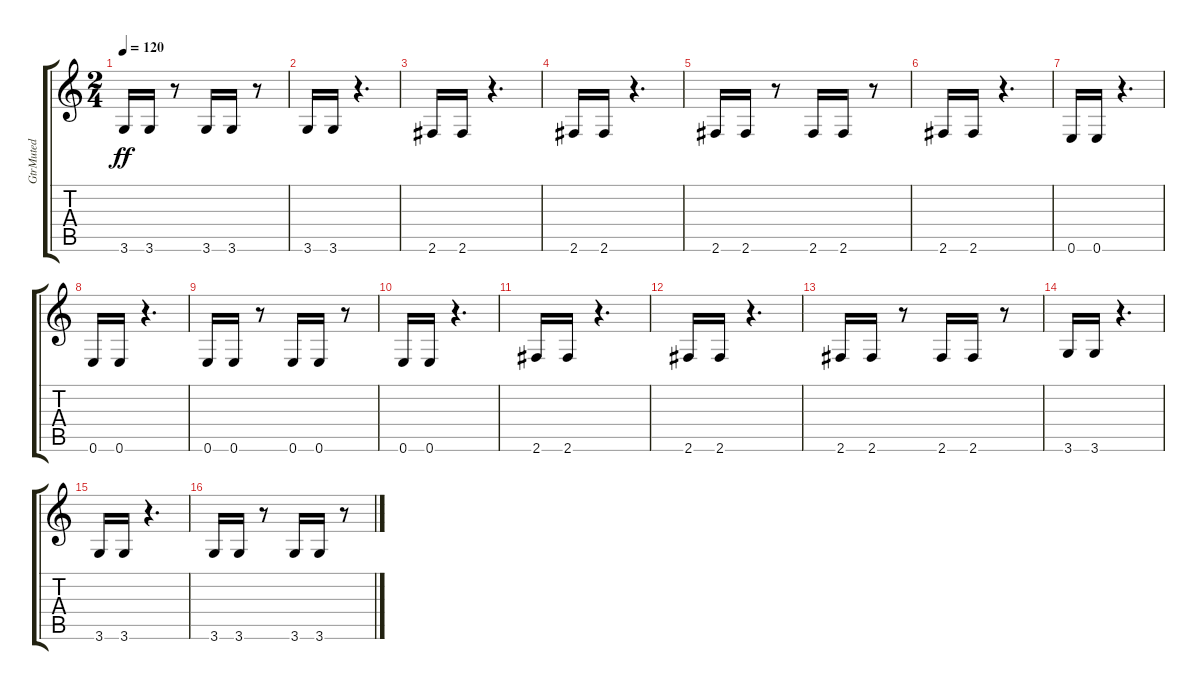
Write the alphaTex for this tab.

\track ("GtrMuted" "GtrMuted") {instrument electricguitarmuted}
\staff {score tabs}
\tuning (E4 B3 G3 D3 A2 E2) {hide}
\ts (2 4)
\tempo 120
\clef g2
\ks c
3.6.16{dy ff} 3.6.16 r.8 3.6.16 3.6.16 r.8 |
3.6.16 3.6.16 r.4{d} |
2.6.16 2.6.16 r.4{d} |
2.6.16 2.6.16 r.4{d} |
2.6.16 2.6.16 r.8 2.6.16 2.6.16 r.8 |
2.6.16 2.6.16 r.4{d} |
0.6.16 0.6.16 r.4{d} |
0.6.16 0.6.16 r.4{d} |
0.6.16 0.6.16 r.8 0.6.16 0.6.16 r.8 |
0.6.16 0.6.16 r.4{d} |
2.6.16 2.6.16 r.4{d} |
2.6.16 2.6.16 r.4{d} |
2.6.16 2.6.16 r.8 2.6.16 2.6.16 r.8 |
3.6.16 3.6.16 r.4{d} |
3.6.16 3.6.16 r.4{d} |
3.6.16 3.6.16 r.8 3.6.16 3.6.16 r.8
